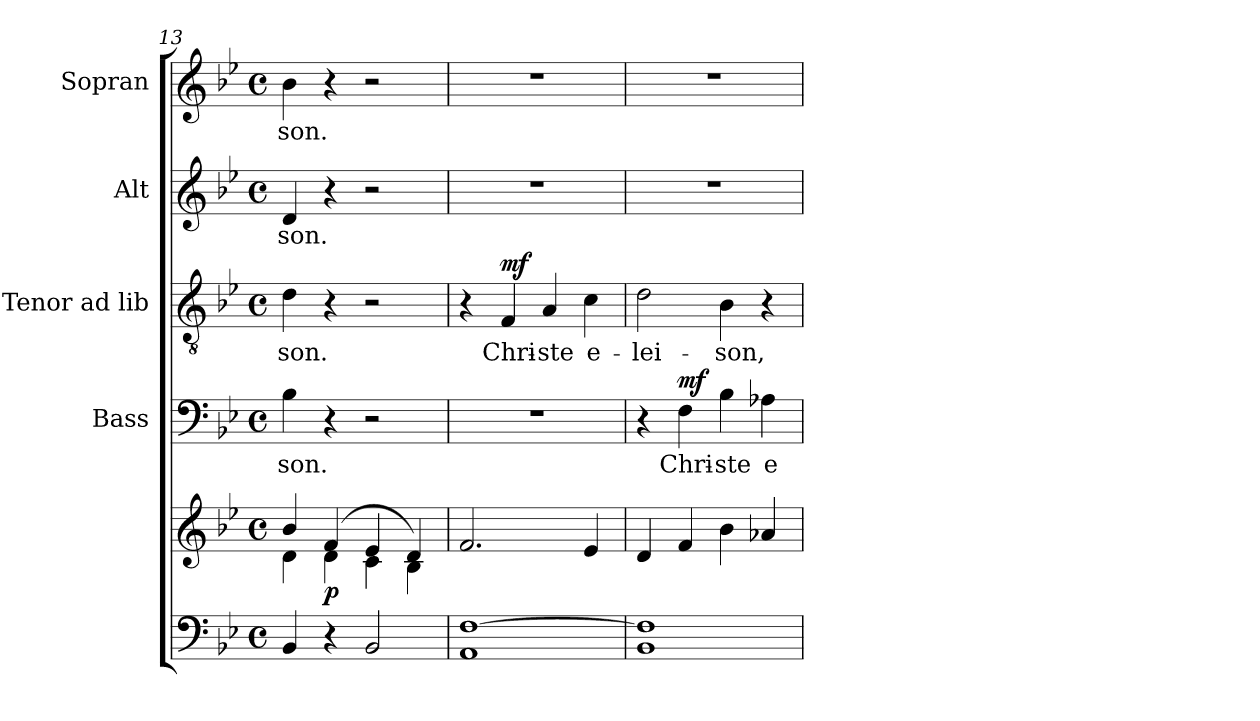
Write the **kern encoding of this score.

**kern	**kern	**dynam	**kern	**text	**dynam	**kern	**text	**dynam	**kern	**text	**kern	**text
*part5	*part5	*part5	*part4	*part4	*part4	*part3	*part3	*part3	*part2	*part2	*part1	*part1
*staff6	*staff5	*staff5/6	*staff4	*staff4	*staff4	*staff3	*staff3	*staff3	*staff2	*staff2	*staff1	*staff1
*	*	*	*I"Bass	*	*	*I"Tenor ad lib	*	*	*I"Alt	*	*I"Sopran	*
*	*	*	*I'B	*	*	*I'T	*	*	*I'A	*	*I'S	*
*clefF4	*clefG2	*	*clefF4	*	*	*clefGv2	*	*	*clefG2	*	*clefG2	*
*k[b-e-]	*k[b-e-]	*	*k[b-e-]	*	*	*k[b-e-]	*	*	*k[b-e-]	*	*k[b-e-]	*
*B-:	*B-:	*	*B-:	*	*	*B-:	*	*	*B-:	*	*B-:	*
*M4/4	*M4/4	*	*M4/4	*	*	*M4/4	*	*	*M4/4	*	*M4/4	*
*met(c)	*met(c)	*	*met(c)	*	*	*met(c)	*	*	*met(c)	*	*met(c)	*
=13	=13	=13	=13	=13	=13	=13	=13	=13	=13	=13	=13	=13
*	*^	*	*	*	*	*	*	*	*	*	*	*
!	!	!	!	!	!LO:LY:b	!	!	!LO:LY:b	!	!	!LO:LY:b	!	!LO:LY:b
4BB-/	4b-/	4d\	.	4B-\	-son.	.	4d\	-son.	.	4d/	-son.	4b-\	-son.
!	!	!	!LO:DY:b	!	!	!	!	!	!	!	!	!	!
4r	(4f/	4d\	p	4r	.	.	4r	.	.	4r	.	4r	.
2BB-/	4e-/	4c\	.	2r	.	.	2r	.	.	2r	.	2r	.
.	4d/)	4B-\	.	.	.	.	.	.	.	.	.	.	.
*	*v	*v	*	*	*	*	*	*	*	*	*	*	*
!!LO:PB:g=z
=14	=14	=14	=14	=14	=14	=14	=14	=14	=14	=14	=14	=14
*^	*	*	*	*	*	*	*	*	*	*	*	*
[>1F	1AA	2.f/	.	1r	.	.	4r	.	.	1r	.	1r	.
!	!	!	!	!	!	!	!	!LO:LY:b	!LO:DY:a	!	!	!	!
.	.	.	.	.	.	.	4F/	Chri-	mf	.	.	.	.
!	!	!	!	!	!	!	!	!LO:LY:b	!	!	!	!	!
.	.	.	.	.	.	.	4A/	-ste	.	.	.	.	.
!	!	!	!	!	!	!	!	!LO:LY:b	!	!	!	!	!
.	.	4e-/	.	.	.	.	4c\	e-	.	.	.	.	.
=15	=15	=15	=15	=15	=15	=15	=15	=15	=15	=15	=15	=15	=15
!	!	!	!	!	!	!	!	!LO:LY:b	!	!	!	!	!
1F]	1BB-	4d/	.	4r	.	.	2d\	-lei-	.	1r	.	1r	.
!	!	!	!	!	!LO:LY:b	!LO:DY:a	!	!	!	!	!	!	!
.	.	4f/	.	4F\	Chri-	mf	.	.	.	.	.	.	.
!	!	!	!	!	!LO:LY:b	!	!	!LO:LY:b	!	!	!	!	!
.	.	4b-\	.	4B-\	-ste	.	4B-\	-son,	.	.	.	.	.
!	!	!	!	!	!LO:LY:b	!	!	!	!	!	!	!	!
.	.	4a-X/	.	4A-X\	e-	.	4r	.	.	.	.	.	.
*v	*v	*	*	*	*	*	*	*	*	*	*	*	*
=	=	=	=	=	=	=	=	=	=	=	=	=
*-	*-	*-	*-	*-	*-	*-	*-	*-	*-	*-	*-	*-
